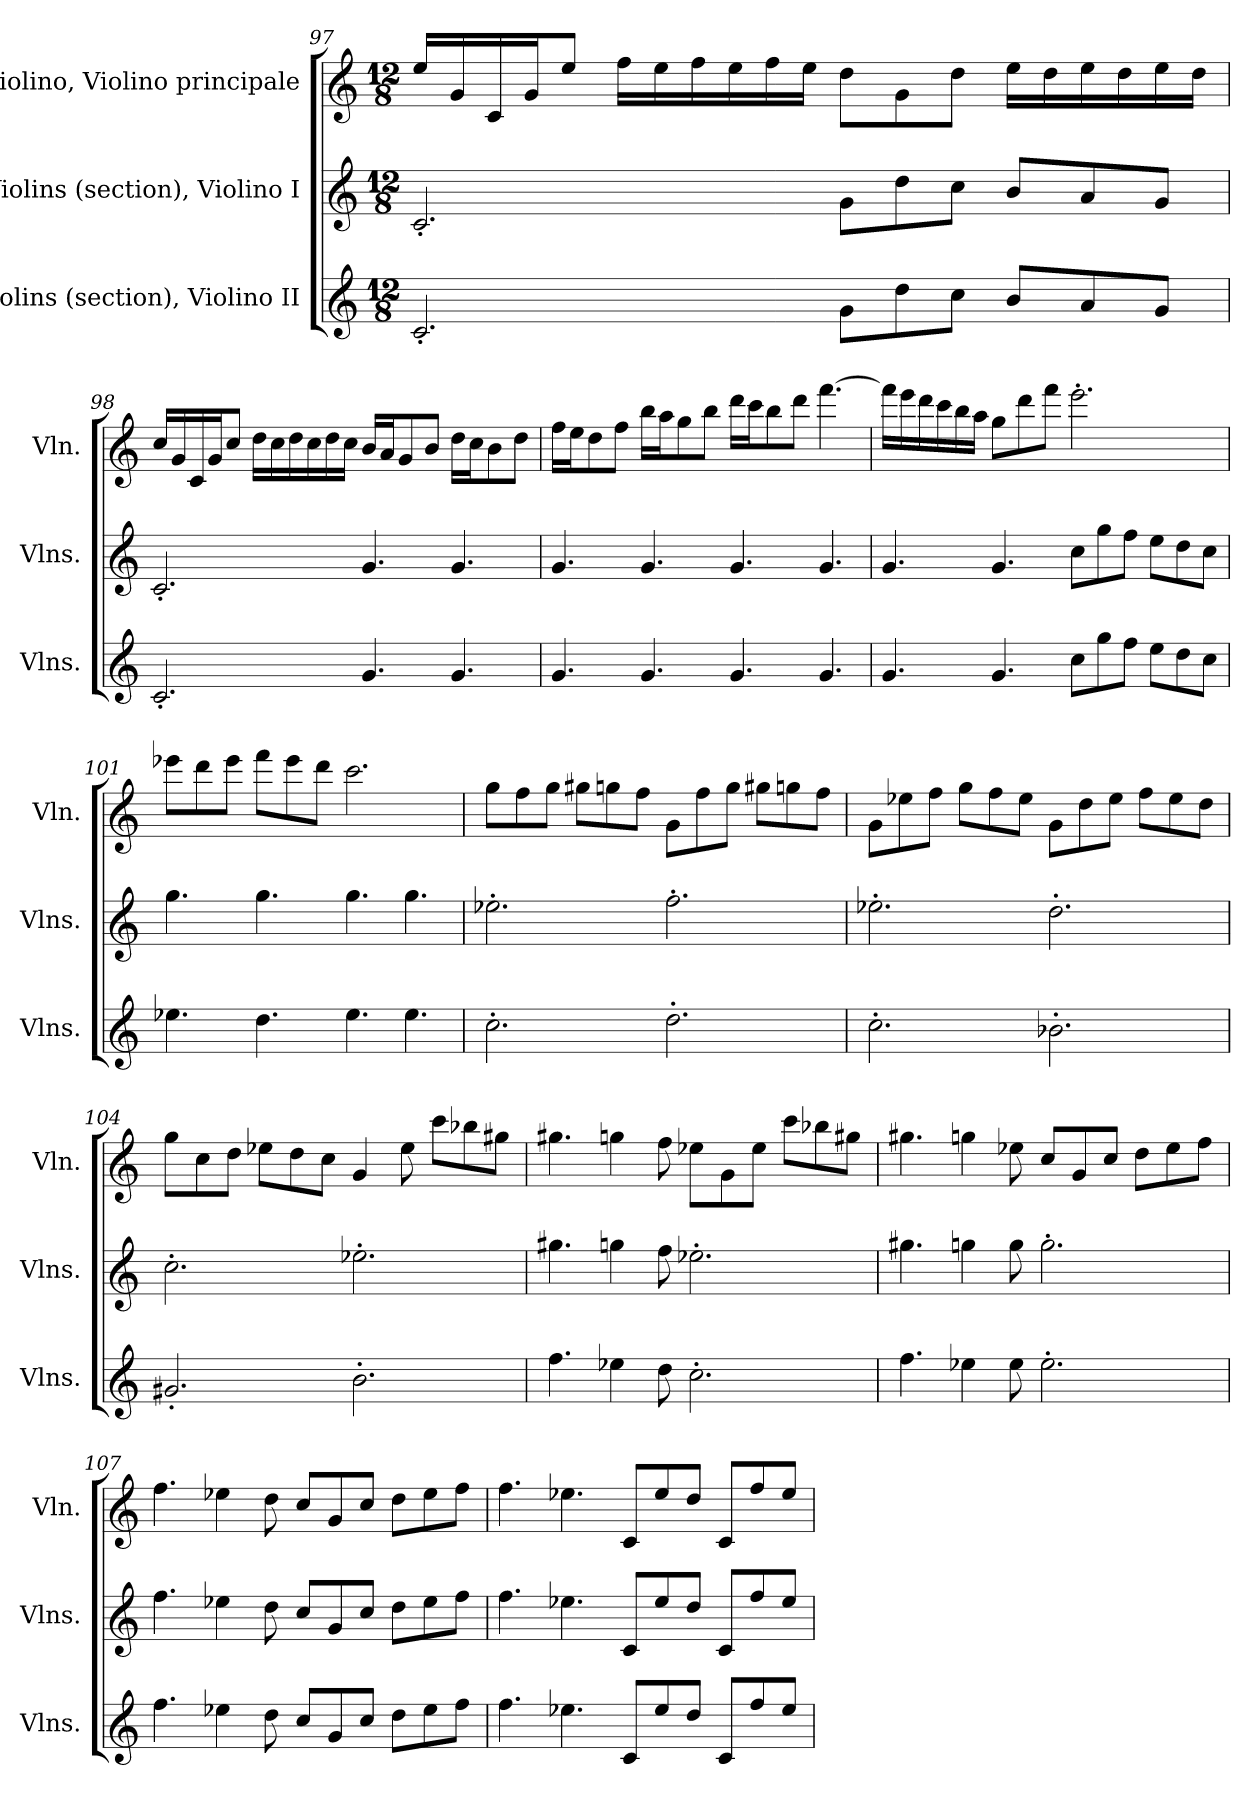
**kern	**kern	**kern
*part3	*part2	*part1
*staff3	*staff2	*staff1
*I"Violins (section), Violino II	*I"Violins (section), Violino I	*I"Violino, Violino principale
*I'Vlns.	*I'Vlns.	*I'Vln.
*clefG2	*clefG2	*clefG2
*k[]	*k[]	*k[]
*M12/8	*M12/8	*M12/8
=97	=97	=97
2.c'/	2.c'/	16ee/LL
.	.	16g/
.	.	16c/
.	.	16g/J
.	.	8ee/J
.	.	16ff\LL
.	.	16ee\
.	.	16ff\
.	.	16ee\
.	.	16ff\
.	.	16ee\JJ
8g\L	8g\L	8dd\L
8dd\	8dd\	8g\
8cc\J	8cc\J	8dd\J
8b/L	8b/L	16ee\LL
.	.	16dd\
8a/	8a/	16ee\
.	.	16dd\
8g/J	8g/J	16ee\
.	.	16dd\JJ
!!LO:LB:g=z
=98	=98	=98
2.c'/	2.c'/	16cc/LL
.	.	16g/
.	.	16c/
.	.	16g/J
.	.	8cc/J
.	.	16dd\LL
.	.	16cc\
.	.	16dd\
.	.	16cc\
.	.	16dd\
.	.	16cc\JJ
4.g/	4.g/	16b/LL
.	.	16a/J
.	.	8g/
.	.	8b/J
4.g/	4.g/	16dd\LL
.	.	16cc\J
.	.	8b\
.	.	8dd\J
=99	=99	=99
4.g/	4.g/	16ff\LL
.	.	16ee\J
.	.	8dd\
.	.	8ff\J
4.g/	4.g/	16bb\LL
.	.	16aa\J
.	.	8gg\
.	.	8bb\J
4.g/	4.g/	16ddd\LL
.	.	16ccc\J
.	.	8bb\
.	.	8ddd\J
4.g/	4.g/	[4.fff\
!!LO:PB:g=z
=100	=100	=100
4.g/	4.g/	16fff\LL]
.	.	16eee\
.	.	16ddd\
.	.	16ccc\
.	.	16bb\
.	.	16aa\JJ
4.g/	4.g/	8gg\L
.	.	8ddd\
.	.	8fff\J
8cc\L	8cc\L	2.eee'\
8gg\	8gg\	.
8ff\J	8ff\J	.
8ee\L	8ee\L	.
8dd\	8dd\	.
8cc\J	8cc\J	.
=101	=101	=101
4.ee-X\	4.gg\	8eee-X\L
.	.	8ddd\
.	.	8eee-\J
4.dd\	4.gg\	8fff\L
.	.	8eee-\
.	.	8ddd\J
4.ee-\	4.gg\	2.ccc\
4.ee-\	4.gg\	.
!!LO:LB:g=z
=102	=102	=102
2.cc'\	2.ee-X'\	8gg\L
.	.	8ff\
.	.	8gg\J
.	.	8gg#X\L
.	.	8ggn\
.	.	8ff\J
2.dd'\	2.ff'\	8g\L
.	.	8ff\
.	.	8gg\J
.	.	8gg#X\L
.	.	8ggn\
.	.	8ff\J
=103	=103	=103
2.cc'\	2.ee-X'\	8g\L
.	.	8ee-X\
.	.	8ff\J
.	.	8gg\L
.	.	8ff\
.	.	8ee-\J
2.b-X'\	2.dd'\	8g\L
.	.	8dd\
.	.	8ee-\J
.	.	8ff\L
.	.	8ee-\
.	.	8dd\J
=104	=104	=104
2.g#X'/	2.cc'\	8gg\L
.	.	8cc\
.	.	8dd\J
.	.	8ee-X\L
.	.	8dd\
.	.	8cc\J
2.b'\	2.ee-X'\	4g/
.	.	8ee-\
.	.	8ccc\L
.	.	8bb-X\
.	.	8gg#X\J
!!LO:LB:g=z
=105	=105	=105
4.ff\	4.gg#X\	4.gg#X\
4ee-X\	4ggn\	4ggn\
8dd\	8ff\	8ff\
2.cc'\	2.ee-X'\	8ee-X\L
.	.	8g\
.	.	8ee-\J
.	.	8ccc\L
.	.	8bb-X\
.	.	8gg#X\J
=106	=106	=106
4.ff\	4.gg#X\	4.gg#X\
4ee-X\	4ggn\	4ggn\
8ee-\	8gg\	8ee-X\
2.ee-'\	2.gg'\	8cc/L
.	.	8g/
.	.	8cc/J
.	.	8dd\L
.	.	8ee-\
.	.	8ff\J
=107	=107	=107
4.ff\	4.ff\	4.ff\
4ee-X\	4ee-X\	4ee-X\
8dd\	8dd\	8dd\
8cc/L	8cc/L	8cc/L
8g/	8g/	8g/
8cc/J	8cc/J	8cc/J
8dd\L	8dd\L	8dd\L
8ee-\	8ee-\	8ee-\
8ff\J	8ff\J	8ff\J
!!LO:LB:g=z
=108	=108	=108
4.ff\	4.ff\	4.ff\
4.ee-X\	4.ee-X\	4.ee-X\
8c/L	8c/L	8c/L
8ee-/	8ee-/	8ee-/
8dd/J	8dd/J	8dd/J
8c/L	8c/L	8c/L
8ff/	8ff/	8ff/
8ee-/J	8ee-/J	8ee-/J
=	=	=
*-	*-	*-
